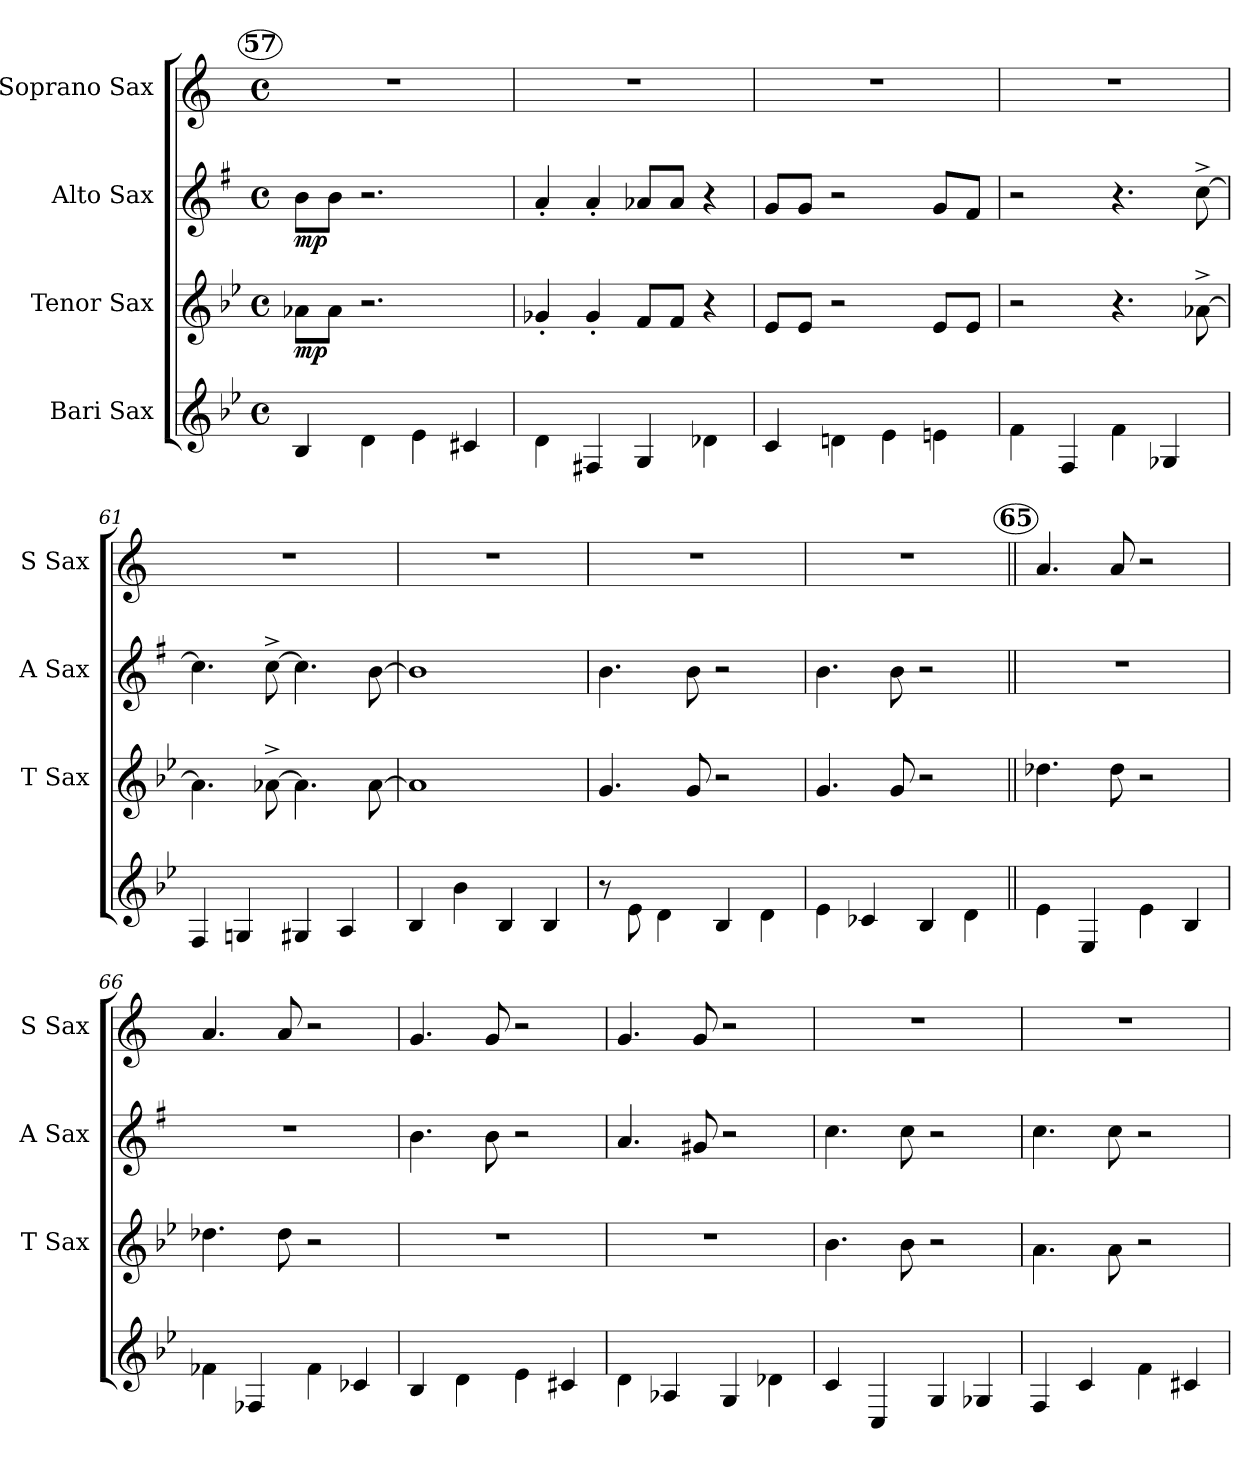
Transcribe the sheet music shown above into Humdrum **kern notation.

**kern	**kern	**dynam	**kern	**dynam	**kern
*part4	*part3	*part3	*part2	*part2	*part1
*staff4	*staff3	*staff3	*staff2	*staff2	*staff1
*I"Bari Sax	*I"Tenor Sax	*	*I"Alto Sax	*	*I"Soprano Sax
*	*I'T Sax	*	*I'A Sax	*	*I'S Sax
!!LO:PB:g=z
*clefG2	*clefG2	*	*clefG2	*	*clefG2
*ITrd12c21	*ITrd8c14	*	*ITrd5c9	*	*ITrd1c2
*k[b-e-]	*k[b-e-]	*	*k[b-e-]	*	*k[b-e-]
*B-:	*B-:	*	*B-:	*	*B-:
*M4/4	*M4/4	*	*M4/4	*	*M4/4
*met(c)	*met(c)	*	*met(c)	*	*met(c)
!!LO:REH:place=s1:a:B:enc=circle:fs=12.6:t=57
=57	=57	=57	=57	=57	=57
!	!	!LO:DY:b	!	!LO:DY:b	!
4BB-/	8A-X\L	mp	8d\L	mp	1r
.	8A-\J	.	8d\J	.	.
4D\	2.r	.	2.r	.	.
4E-\	.	.	.	.	.
4C#X/	.	.	.	.	.
=58	=58	=58	=58	=58	=58
4D\	4G-X'</	.	4c'</	.	1r
4FF#X/	4G-'</	.	4c'</	.	.
4GG/	8F/L	.	8c-X/L	.	.
.	8F/J	.	8c-/J	.	.
4D-X\	4r	.	4r	.	.
=59	=59	=59	=59	=59	=59
4C/	8E-/L	.	8B-/L	.	1r
.	8E-/J	.	8B-/J	.	.
4Dn\	2r	.	2r	.	.
4E-\	.	.	.	.	.
4En\	8E-/L	.	8B-/L	.	.
.	8E-/J	.	8A/J	.	.
=60	=60	=60	=60	=60	=60
4F\	2r	.	2r	.	1r
4FF/	.	.	.	.	.
4F\	4.r	.	4.r	.	.
4GG-X/	.	.	.	.	.
.	[8A-X^>\	.	[8e-^>\	.	.
=61	=61	=61	=61	=61	=61
4FF/	4.A-\]	.	4.e-\]	.	1r
4GGn/	.	.	.	.	.
.	[8A-X^>\	.	[8e-^>\	.	.
4GG#X/	4.A-\]	.	4.e-\]	.	.
4AA/	.	.	.	.	.
.	[8A-\	.	[8d\	.	.
=62	=62	=62	=62	=62	=62
4BB-/	1A-]	.	1d]	.	1r
4B-\	.	.	.	.	.
4BB-/	.	.	.	.	.
4BB-/	.	.	.	.	.
=63	=63	=63	=63	=63	=63
8r	4.G/	.	4.d\	.	1r
8E-\	.	.	.	.	.
4D\	.	.	.	.	.
.	8G/	.	8d\	.	.
4BB-/	2r	.	2r	.	.
4D\	.	.	.	.	.
=64	=64	=64	=64	=64	=64
4E-\	4.G/	.	4.d\	.	1r
4C-X/	.	.	.	.	.
.	8G/	.	8d\	.	.
4BB-/	2r	.	2r	.	.
4D\	.	.	.	.	.
!!LO:LB:g=z
!!LO:REH:place=s1:a:B:enc=circle:fs=12.6:t=65
=65||	=65||	=65||	=65||	=65||	=65||
4E-\	4.d-X\	.	1r	.	4.g/
4EE-/	.	.	.	.	.
.	8d-\	.	.	.	8g/
4E-\	2r	.	.	.	2r
4BB-/	.	.	.	.	.
=66	=66	=66	=66	=66	=66
4F-X\	4.d-X\	.	1r	.	4.g/
4FF-X/	.	.	.	.	.
.	8d-\	.	.	.	8g/
4F-\	2r	.	.	.	2r
4C-X/	.	.	.	.	.
=67	=67	=67	=67	=67	=67
4BB-/	1r	.	4.d\	.	4.f/
4D\	.	.	.	.	.
.	.	.	8d\	.	8f/
4E-\	.	.	2r	.	2r
4C#X/	.	.	.	.	.
=68	=68	=68	=68	=68	=68
4D\	1r	.	4.c/	.	4.f/
4AA-X/	.	.	.	.	.
.	.	.	8Bn/	.	8f/
4GG/	.	.	2r	.	2r
4D-X\	.	.	.	.	.
=69	=69	=69	=69	=69	=69
4C/	4.B-\	.	4.e-\	.	1r
4CC/	.	.	.	.	.
.	8B-\	.	8e-\	.	.
4GG/	2r	.	2r	.	.
4GG-X/	.	.	.	.	.
=70	=70	=70	=70	=70	=70
4FF/	4.A\	.	4.e-\	.	1r
4C/	.	.	.	.	.
.	8A\	.	8e-\	.	.
4F\	2r	.	2r	.	.
4C#X/	.	.	.	.	.
=	=	=	=	=	=
*-	*-	*-	*-	*-	*-
